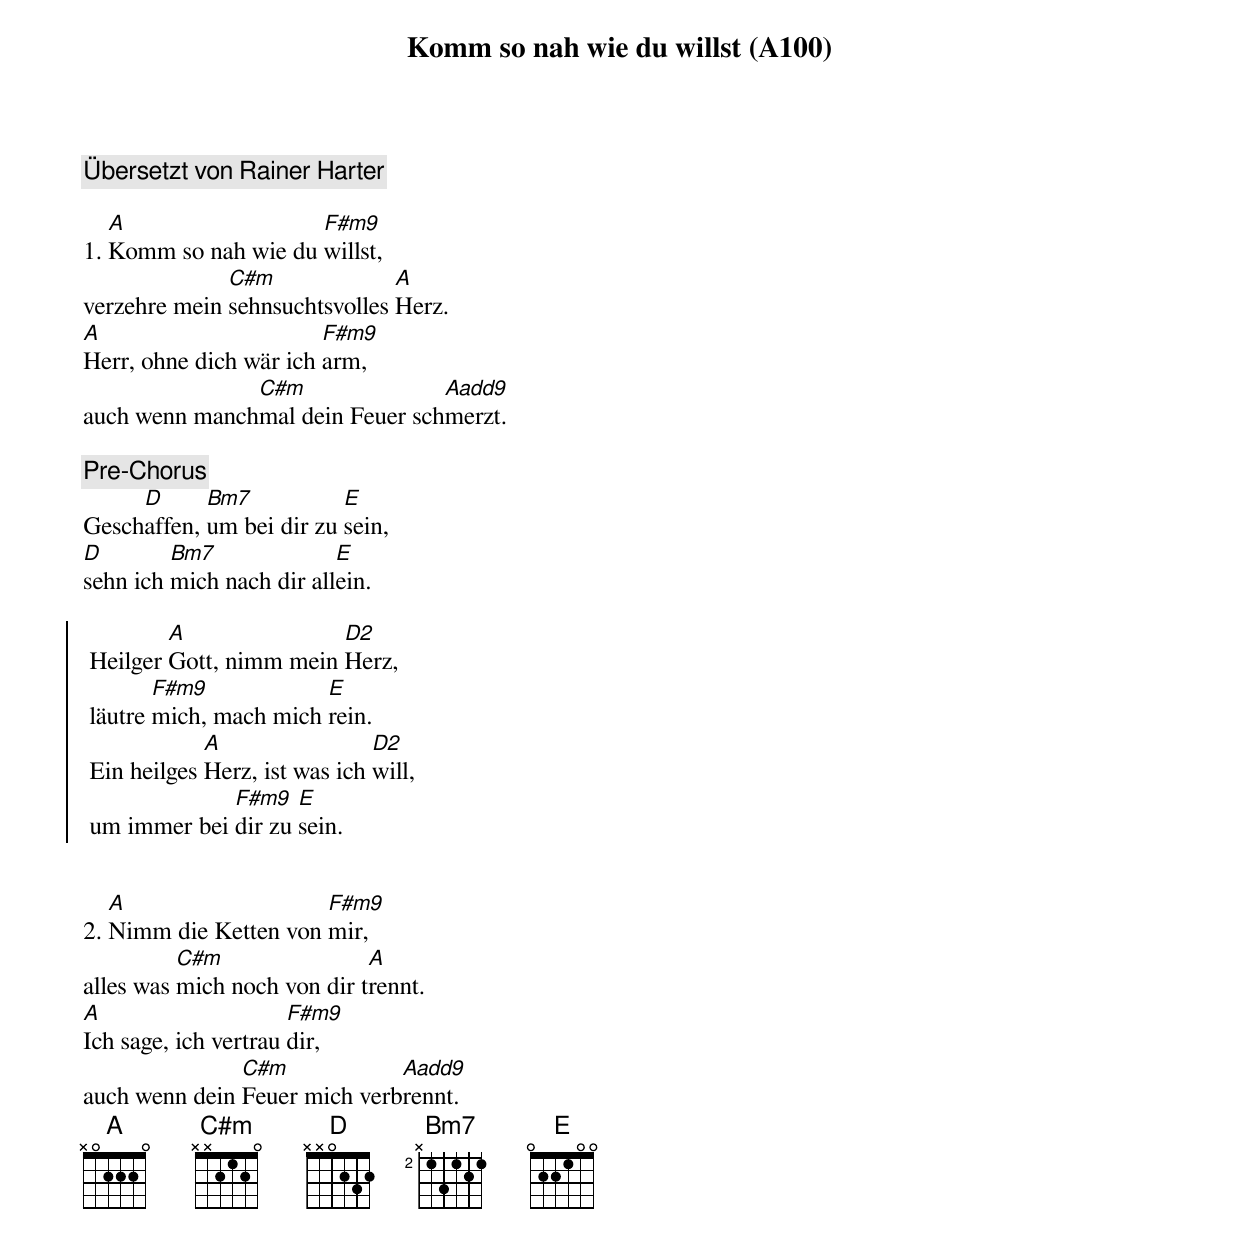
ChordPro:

{title: Komm so nah wie du willst (A100)}
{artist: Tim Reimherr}

{comment: Übersetzt von Rainer Harter}

1. [A]Komm so nah wie du [F#m9]willst,
verzehre mein [C#m]sehnsuchtsvolles [A]Herz.
[A]Herr, ohne dich wär ich [F#m9]arm,
auch wenn manch[C#m]mal dein Feuer sch[Aadd9]merzt.

{comment: Pre-Chorus}
Gesch[D]affen, [Bm7]um bei dir zu [E]sein,
[D]sehn ich [Bm7]mich nach dir all[E]ein.

{soc}
 Heilger [A]Gott, nimm mein [D2]Herz,
 läutre [F#m9]mich, mach mich [E]rein.
 Ein heilges [A]Herz, ist was ich [D2]will,
 um immer bei [F#m9]dir zu [E]sein.
 {eoc}


2. [A]Nimm die Ketten von [F#m9]mir,
alles was [C#m]mich noch von dir t[A]rennt.
[A]Ich sage, ich vertrau [F#m9]dir,
auch wenn dein [C#m]Feuer mich verb[Aadd9]rennt.
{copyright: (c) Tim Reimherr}
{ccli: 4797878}
